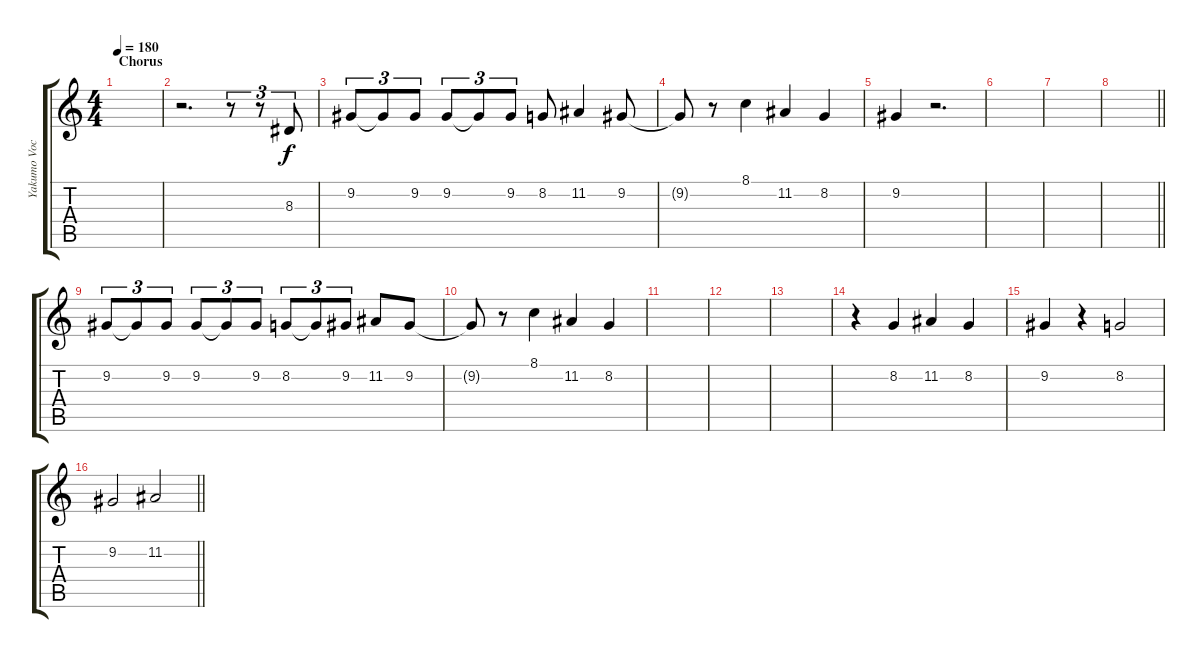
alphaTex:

\track ("Yakumo Vocals" "Yakumo Voc") {instrument choiraahs}
\staff {score tabs}
\tuning (E4 B3 G3 D3 A2 E2) {hide}
\ts (4 4)
\section ("" "Chorus")
\tempo 180
\clef g2
\ks c
|
r.2{d} r.8{tu (3 2)} r.8{tu (3 2)} 8.3.8{tu (3 2)} |
9.2.8{tu (3 2)} 9.2{t}.8{tu (3 2)} 9.2.8{tu (3 2)} 9.2.8{tu (3 2)} 9.2{t}.8{tu (3 2)} 9.2.8{tu (3 2)} 8.2.8 11.2.4 9.2.8 |
9.2{t}.8 r.8 8.1.4 11.2.4 8.2.4 |
9.2.4 r.2{d} |
|
|
\barLineRight lightlight
|
9.2.8{tu (3 2)} 9.2{t}.8{tu (3 2)} 9.2.8{tu (3 2)} 9.2.8{tu (3 2)} 9.2{t}.8{tu (3 2)} 9.2.8{tu (3 2)} 8.2.8{tu (3 2)} 8.2{t}.8{tu (3 2)} 9.2.8{tu (3 2)} 11.2.8 9.2.8 |
9.2{t}.8 r.8 8.1.4 11.2.4 8.2.4 |
|
|
|
r.4 8.2.4 11.2.4 8.2.4 |
9.2.4 r.4 8.2.2 |
\barLineRight lightlight
9.2.2 11.2.2
